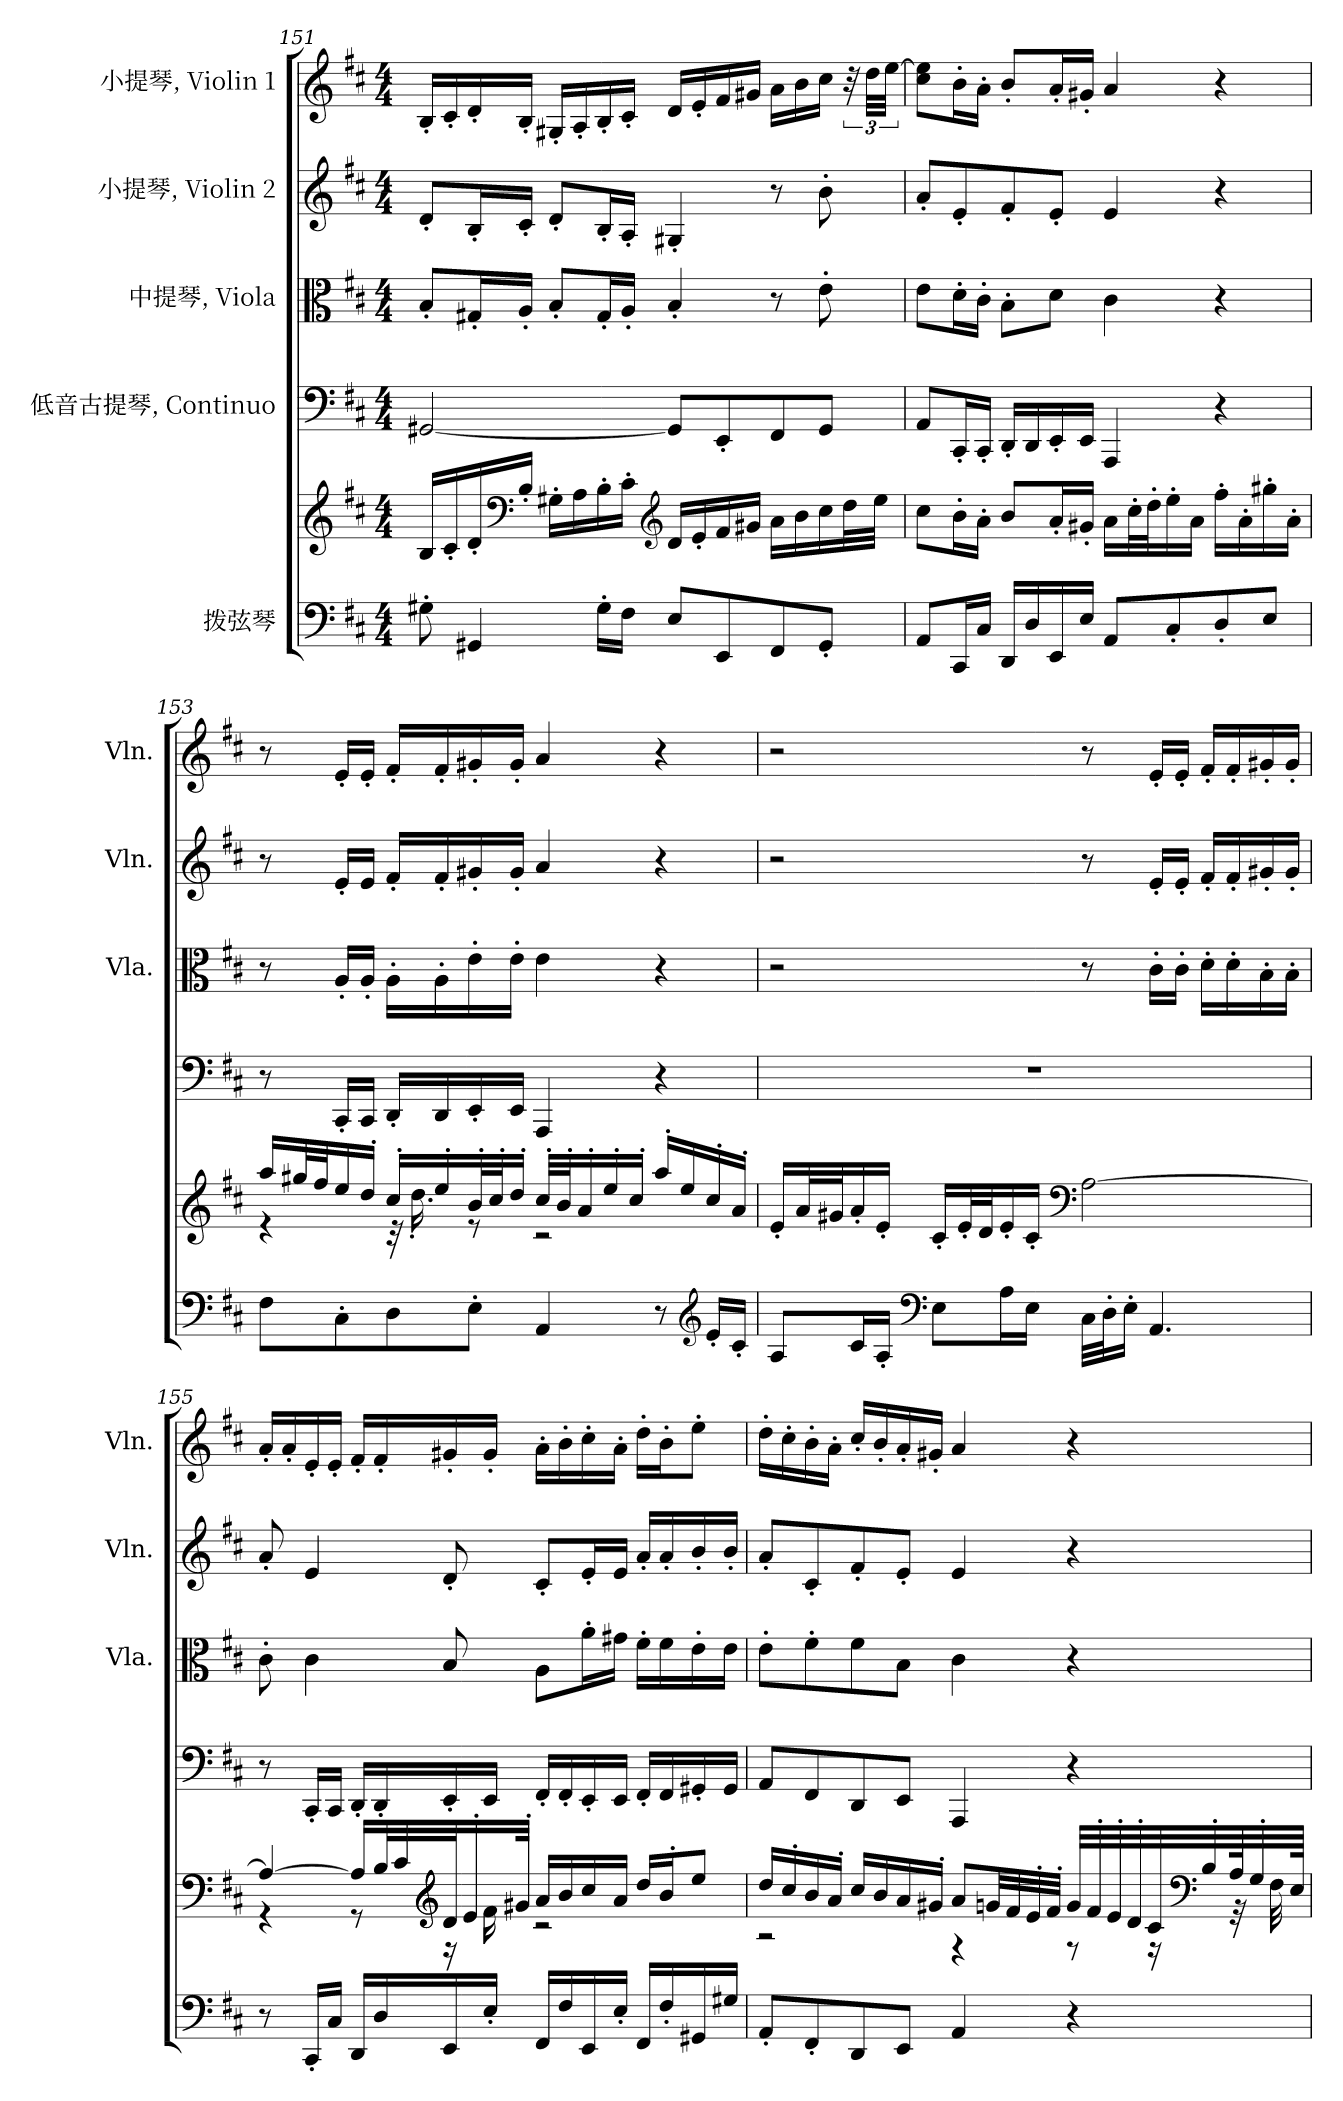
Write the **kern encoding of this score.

**kern	**kern	**kern	**kern	**kern	**kern
*part5	*part5	*part4	*part3	*part2	*part1
*staff6	*staff5	*staff4	*staff3	*staff2	*staff1
*I"拨弦琴	*	*I"低音古提琴, Continuo	*I"中提琴, Viola	*I"小提琴, Violin 2	*I"小提琴, Violin 1
*	*	*	*I'Vla.	*I'Vln.	*I'Vln.
*clefF4	*clefG2	*clefF4	*clefC3	*clefG2	*clefG2
*k[f#c#]	*k[f#c#]	*k[f#c#]	*k[f#c#]	*k[f#c#]	*k[f#c#]
*M4/4	*M4/4	*M4/4	*M4/4	*M4/4	*M4/4
=151	=151	=151	=151	=151	=151
8G#X'\	16B/LL	[2GG#X/	8B'/L	8d'/L	16B'/LL
.	16c#'/	.	.	.	16c#'/
4GG#X/	16d'/	.	16G#X'/L	16B'/L	16d'/
*	*clefF4	*	*	*	*
.	16B'/JJ	.	16A'/JJ	16c#'/JJ	16B'/JJ
.	16G#X'\LL	.	8B'/L	8d'/L	16G#X'/LL
.	16A\	.	.	.	16A'/
16G#'\LL	16B'\	.	16G#'/L	16B'/L	16B'/
16F#\JJ	16c#'\JJ	.	16A'/JJ	16A'/JJ	16c#'/JJ
*	*clefG2	*	*	*	*
8E/L	16d/LL	8GG#/L]	4B'/	4G#X'/	16d/LL
.	16e'/	.	.	.	16e'/
8EE/	16f#/	8EE'/	.	.	16f#/
.	16g#X/JJ	.	.	.	16g#X/JJ
8FF#/	16a\LL	8FF#/	8r	8r	16a\LL
.	16b\	.	.	.	16b\
8GG#'/J	16cc#\	8GG#/J	8e'\	8b'\	16cc#\JJ
.	32dd\L	.	.	.	48r
.	.	.	.	.	48dd\LLL
.	32ee\JJJ	.	.	.	.
.	.	.	.	.	[48ee\JJJ
!!LO:PB:g=z
=152	=152	=152	=152	=152	=152
8AA/L	8cc#\L	8AA/L	8e\L	8a'/L	8cc#\ 8ee\]L
16CC#/L	16b'\L	16CC#'/L	16d'\L	8e'/	16b'\L
16C#/JJ	16a'\JJ	16CC#'/JJ	16c#'\JJ	.	16a'\JJ
16DD/LL	8b/L	16DD'/LL	8B'\L	8f#'/	8b'/L
16D/	.	16DD/	.	.	.
16EE/	16a'/L	16EE'/	8d\J	8e'/J	16a'/L
16E/JJ	16g#X'/JJ	16EE/JJ	.	.	16g#X'/JJ
8AA/L	16a\LL	4AAA/	4c#\	4e/	4a/
.	32cc#'\L	.	.	.	.
.	32dd'\J	.	.	.	.
8C#'/	16ee'\	.	.	.	.
.	16a\JJ	.	.	.	.
8D'/	16ff#'\LL	4r	4r	4r	4r
.	16a'\	.	.	.	.
8E/J	16gg#X'\	.	.	.	.
.	16a'\JJ	.	.	.	.
!!LO:LB:g=z
=153	=153	=153	=153	=153	=153
*	*^	*	*	*	*
8F#\L	16aa/LL	4r	8r	8r	8r	8r
.	32gg#X/L	.	.	.	.	.
.	32ff#/J	.	.	.	.	.
8C#'\	16ee/	.	16CC#'/LL	16A'/LL	16e'/LL	16e'/LL
.	16dd'/JJ	.	16CC#/JJ	16A'/JJ	16e/JJ	16e'/JJ
8D\	16cc#'/LL	32r	16DD'/LL	16A'\LL	16f#'/LL	16f#'/LL
.	.	16.dd'\	.	.	.	.
.	16ee'/	.	16DD/	16A'\	16f#'/	16f#'/
8E'\J	32b'/L	8r	16EE'/	16e'\	16g#X'/	16g#X'/
.	32cc#'/J	.	.	.	.	.
.	16dd'/JJ	.	16EE/JJ	16e'\JJ	16g#'/JJ	16g#'/JJ
4AA/	32cc#'/LLL	2r	4AAA/	4e\	4a/	4a/
.	32b'/J	.	.	.	.	.
.	16a'/	.	.	.	.	.
.	16ee'/	.	.	.	.	.
.	16cc#'/JJ	.	.	.	.	.
8r	16aa'/LL	.	4r	4r	4r	4r
.	16ee/	.	.	.	.	.
*clefG2	*	*	*	*	*	*
16e'/LL	16cc#'/	.	.	.	.	.
16c#'/JJ	16a'/JJ	.	.	.	.	.
*	*v	*v	*	*	*	*
!!LO:PB:g=z
=154	=154	=154	=154	=154	=154
8A/L	16e'/LL	1r	2r	2r	2r
.	32a/L	.	.	.	.
.	32g#X/J	.	.	.	.
16c#/L	16a'/	.	.	.	.
16A'/JJ	16e'/JJ	.	.	.	.
*clefF4	*	*	*	*	*
8E\L	16c#'/LL	.	.	.	.
.	32e'/L	.	.	.	.
.	32d/J	.	.	.	.
16A\L	16e'/	.	.	.	.
16E\JJ	16c#'/JJ	.	.	.	.
*	*clefF4	*	*	*	*
32C#\LLL	[2A\	.	8r	8r	8r
32D'\J	.	.	.	.	.
16E'\JJ	.	.	.	.	.
4.AA/	.	.	16c#'\LL	16e'/LL	16e'/LL
.	.	.	16c#'\JJ	16e'/JJ	16e'/JJ
.	.	.	16d'\LL	16f#'/LL	16f#'/LL
.	.	.	16d'\	16f#'/	16f#'/
.	.	.	16B'\	16g#X'/	16g#X'/
.	.	.	16B'\JJ	16g#'/JJ	16g#'/JJ
!!LO:LB:g=z
=155	=155	=155	=155	=155	=155
*	*^	*	*	*	*
8r	4A/_	4r	8r	8c#'\	8a'/	16a'/LL
.	.	.	.	.	.	16a'/
16CC#'/LL	.	.	16CC#'/LL	4c#\	4e/	16e'/
16C#/JJ	.	.	16CC#/JJ	.	.	16e'/JJ
16DD/LL	16A/LL]	8r	16DD'/LL	.	.	16f#'/LL
16D/	32B/L	.	16DD'/	.	.	16f#'/
.	32c#/	.	.	.	.	.
*	*clefG2	*	*	*	*	*
16EE/	32d/J	16r	16EE'/	8B/	8d'/	16g#X'/
.	16e'/	.	.	.	.	.
16E'/JJ	.	16f#\	16EE/JJ	.	.	16g#'/JJ
.	32g#X'/JJk	.	.	.	.	.
16FF#/LL	16a/LL	2r	16FF#'/LL	8A\L	8c#'/L	16a'\LL
16F#/	16b/	.	16FF#'/	.	.	16b'\
16EE/	16cc#/	.	16EE'/	16a'\L	16e'/L	16cc#'\
16E'/JJ	16a/JJ	.	16EE/JJ	16g#X\JJ	16e/JJ	16a'\JJ
16FF#/LL	16dd/LL	.	16FF#'/LL	16f#'\LL	16a'/LL	16dd'\LL
16F#'/	16b'/J	.	16FF#/	16f#\	16a'/	16b'\J
16GG#X/	8ee/J	.	16GG#X'/	16e'\	16b'/	8ee'\J
16G#X/JJ	.	.	16GG#/JJ	16e\JJ	16b'/JJ	.
!!LO:PB:g=z
=156	=156	=156	=156	=156	=156	=156
8AA'/L	16dd/LL	2r	8AA/L	8e'\L	8a'/L	16dd'\LL
.	16cc#'/	.	.	.	.	16cc#'\
8FF#'/	16b/	.	8FF#/	8f#'\	8c#'/	16b'\
.	16a'/JJ	.	.	.	.	16a'\JJ
8DD/	16cc#/LL	.	8DD/	8f#\	8f#'/	16cc#'/LL
.	16b/	.	.	.	.	16b'/
8EE/J	16a/	.	8EE/J	8B\J	8e'/J	16a'/
.	16g#X'/JJ	.	.	.	.	16g#X'/JJ
4AA/	8a/L	4r	4AAA/	4c#\	4e/	4a/
.	32gn/LL	.	.	.	.	.
.	32f#/	.	.	.	.	.
.	32e'/	.	.	.	.	.
.	32f#'/JJJ	.	.	.	.	.
4r	32g/LLL	8r	4r	4r	4r	4r
.	32f#'/	.	.	.	.	.
.	32e'/	.	.	.	.	.
.	32d'/	.	.	.	.	.
.	32c#/	16r	.	.	.	.
*	*clefF4	*	*	*	*	*
.	32B'/	.	.	.	.	.
.	64A/K	32r	.	.	.	.
.	32G'/	.	.	.	.	.
.	.	32F#\	.	.	.	.
.	64E/JJJk	.	.	.	.	.
*	*v	*v	*	*	*	*
=	=	=	=	=	=
*-	*-	*-	*-	*-	*-
